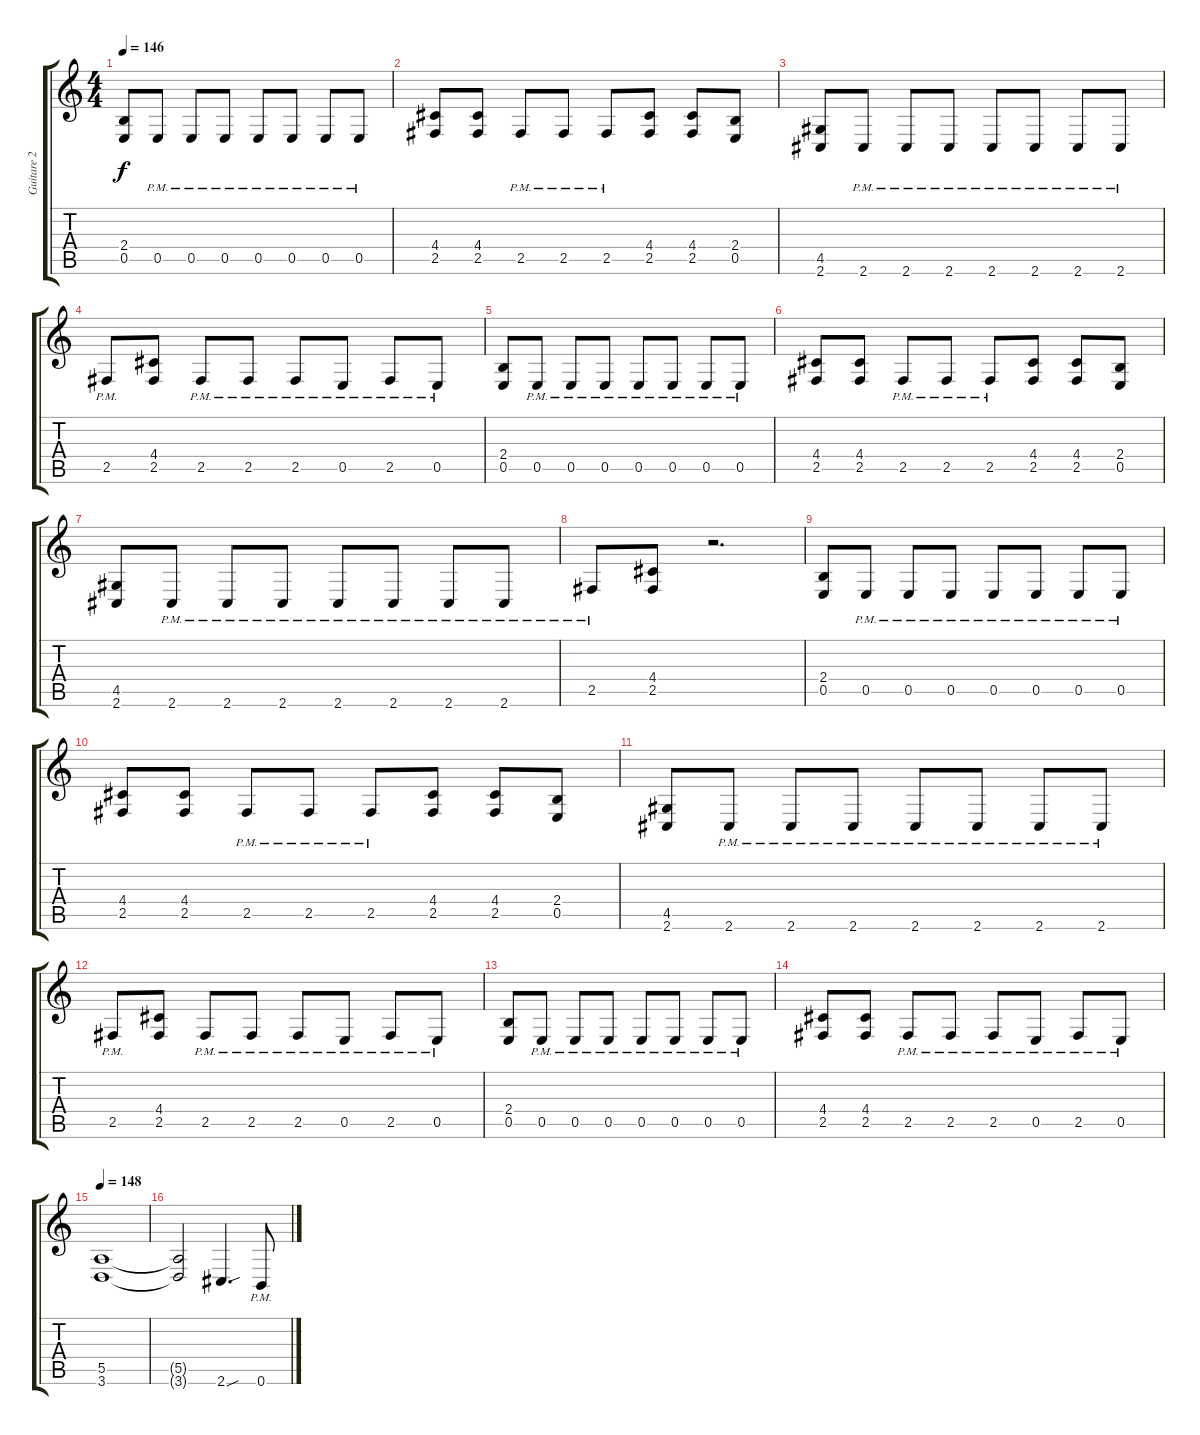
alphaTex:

\track ("Guitare 2" "Guitare 2") {instrument distortionguitar}
\staff {score tabs}
\tuning (B3 Gb3 D3 A2 E2 B1) {hide}
\ts (4 4)
\tempo 146
\clef g2
\ks c
(2.4 0.5).8{dy f} 0.5{pm}.8 0.5{pm}.8 0.5{pm}.8 0.5{pm}.8 0.5{pm}.8 0.5{pm}.8 0.5{pm}.8 |
(4.4 2.5).8 (4.4 2.5).8 2.5{pm}.8 2.5{pm}.8 2.5{pm}.8 (4.4 2.5).8 (4.4 2.5).8 (2.4 0.5).8 |
(4.5 2.6).8 2.6{pm}.8 2.6{pm}.8 2.6{pm}.8 2.6{pm}.8 2.6{pm}.8 2.6{pm}.8 2.6{pm}.8 |
2.5{pm}.8 (4.4 2.5).8 2.5{pm}.8 2.5{pm}.8 2.5{pm}.8 0.5{pm}.8 2.5{pm}.8 0.5{pm}.8 |
(2.4 0.5).8 0.5{pm}.8 0.5{pm}.8 0.5{pm}.8 0.5{pm}.8 0.5{pm}.8 0.5{pm}.8 0.5{pm}.8 |
(4.4 2.5).8 (4.4 2.5).8 2.5{pm}.8 2.5{pm}.8 2.5{pm}.8 (4.4 2.5).8 (4.4 2.5).8 (2.4 0.5).8 |
(4.5 2.6).8 2.6{pm}.8 2.6{pm}.8 2.6{pm}.8 2.6{pm}.8 2.6{pm}.8 2.6{pm}.8 2.6{pm}.8 |
2.5{pm}.8 (4.4 2.5).8 r.2{d} |
(2.4 0.5).8 0.5{pm}.8 0.5{pm}.8 0.5{pm}.8 0.5{pm}.8 0.5{pm}.8 0.5{pm}.8 0.5{pm}.8 |
(4.4 2.5).8 (4.4 2.5).8 2.5{pm}.8 2.5{pm}.8 2.5{pm}.8 (4.4 2.5).8 (4.4 2.5).8 (2.4 0.5).8 |
(4.5 2.6).8 2.6{pm}.8 2.6{pm}.8 2.6{pm}.8 2.6{pm}.8 2.6{pm}.8 2.6{pm}.8 2.6{pm}.8 |
2.5{pm}.8 (4.4 2.5).8 2.5{pm}.8 2.5{pm}.8 2.5{pm}.8 0.5{pm}.8 2.5{pm}.8 0.5{pm}.8 |
(2.4 0.5).8 0.5{pm}.8 0.5{pm}.8 0.5{pm}.8 0.5{pm}.8 0.5{pm}.8 0.5{pm}.8 0.5{pm}.8 |
(4.4 2.5).8 (4.4 2.5).8 2.5{pm}.8 2.5{pm}.8 2.5{pm}.8 0.5{pm}.8 2.5{pm}.8 0.5{pm}.8 |
\tempo 148
(5.5 3.6).1 |
(5.5{t} 3.6{t}).2 2.6{sou}.4{d} 0.6{pm}.8
